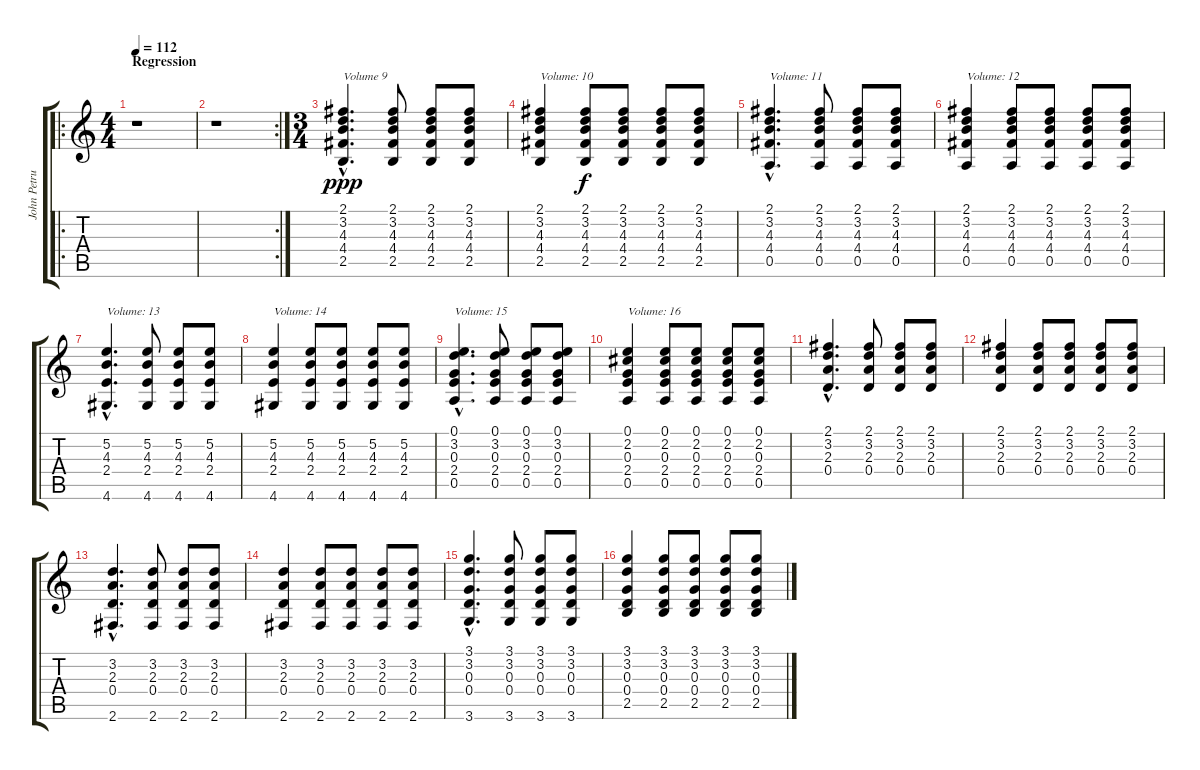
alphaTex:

\track ("John Petrucci - 6 Strings Guitar" "John Petru") {instrument acousticguitarsteel}
\staff {score tabs}
\tuning (E4 B3 G3 D3 A2 E2) {hide}
\ro
\ts (4 4)
\section ("" "Regression")
\tempo 112
\clef g2
\ks c
r.1{dy ppp instrument acousticguitarsteel} |
\rc 2
r.1 |
\ts (3 4)
(2.1{hac} 3.2{hac} 4.3{hac} 4.4{hac} 2.5{hac}).4{d txt "Volume 9" volume 9 instrument acousticguitarsteel} (2.1 3.2 4.3 4.4 2.5).8 (2.1 3.2 4.3 4.4 2.5).8 (2.1 3.2 4.3 4.4 2.5).8 |
(2.1 3.2 4.3 4.4 2.5).4{txt "Volume: 10" volume 10} (2.1 3.2 4.3 4.4 2.5).8{dy f} (2.1 3.2 4.3 4.4 2.5).8 (2.1 3.2 4.3 4.4 2.5).8 (2.1 3.2 4.3 4.4 2.5).8 |
(2.1{hac} 3.2{hac} 4.3{hac} 4.4{hac} 0.5{hac}).4{d txt "Volume: 11" volume 11} (2.1 3.2 4.3 4.4 0.5).8 (2.1 3.2 4.3 4.4 0.5).8 (2.1 3.2 4.3 4.4 0.5).8 |
(2.1 3.2 4.3 4.4 0.5).4{txt "Volume: 12" volume 12} (2.1 3.2 4.3 4.4 0.5).8 (2.1 3.2 4.3 4.4 0.5).8 (2.1 3.2 4.3 4.4 0.5).8 (2.1 3.2 4.3 4.4 0.5).8 |
(5.2{hac} 4.3{hac} 2.4{hac} 4.6{hac}).4{d txt "Volume: 13" volume 13} (5.2 4.3 2.4 4.6).8 (5.2 4.3 2.4 4.6).8 (5.2 4.3 2.4 4.6).8 |
(5.2 4.3 2.4 4.6).4{txt "Volume: 14" volume 14} (5.2 4.3 2.4 4.6).8 (5.2 4.3 2.4 4.6).8 (5.2 4.3 2.4 4.6).8 (5.2 4.3 2.4 4.6).8 |
(0.1{hac} 3.2{hac} 0.3{hac} 2.4{hac} 0.5{hac}).4{d txt "Volume: 15" volume 15} (0.1 3.2 0.3 2.4 0.5).8 (0.1 3.2 0.3 2.4 0.5).8 (0.1 3.2 0.3 2.4 0.5).8 |
(0.1 2.2 0.3 2.4 0.5).4{txt "Volume: 16" volume 16} (0.1 2.2 0.3 2.4 0.5).8 (0.1 2.2 0.3 2.4 0.5).8 (0.1 2.2 0.3 2.4 0.5).8 (0.1 2.2 0.3 2.4 0.5).8 |
(2.1{hac} 3.2{hac} 2.3{hac} 0.4{hac}).4{d} (2.1 3.2 2.3 0.4).8 (2.1 3.2 2.3 0.4).8 (2.1 3.2 2.3 0.4).8 |
(2.1 3.2 2.3 0.4).4 (2.1 3.2 2.3 0.4).8 (2.1 3.2 2.3 0.4).8 (2.1 3.2 2.3 0.4).8 (2.1 3.2 2.3 0.4).8 |
(3.2{hac} 2.3{hac} 0.4{hac} 2.6{hac}).4{d} (3.2 2.3 0.4 2.6).8 (3.2 2.3 0.4 2.6).8 (3.2 2.3 0.4 2.6).8 |
(3.2 2.3 0.4 2.6).4 (3.2 2.3 0.4 2.6).8 (3.2 2.3 0.4 2.6).8 (3.2 2.3 0.4 2.6).8 (3.2 2.3 0.4 2.6).8 |
(3.1{hac} 3.2{hac} 0.3{hac} 0.4{hac} 3.6{hac}).4{d} (3.1 3.2 0.3 0.4 3.6).8 (3.1 3.2 0.3 0.4 3.6).8 (3.1 3.2 0.3 0.4 3.6).8 |
(3.1 3.2 0.3 0.4 2.5).4 (3.1 3.2 0.3 0.4 2.5).8 (3.1 3.2 0.3 0.4 2.5).8 (3.1 3.2 0.3 0.4 2.5).8 (3.1 3.2 0.3 0.4 2.5).8
